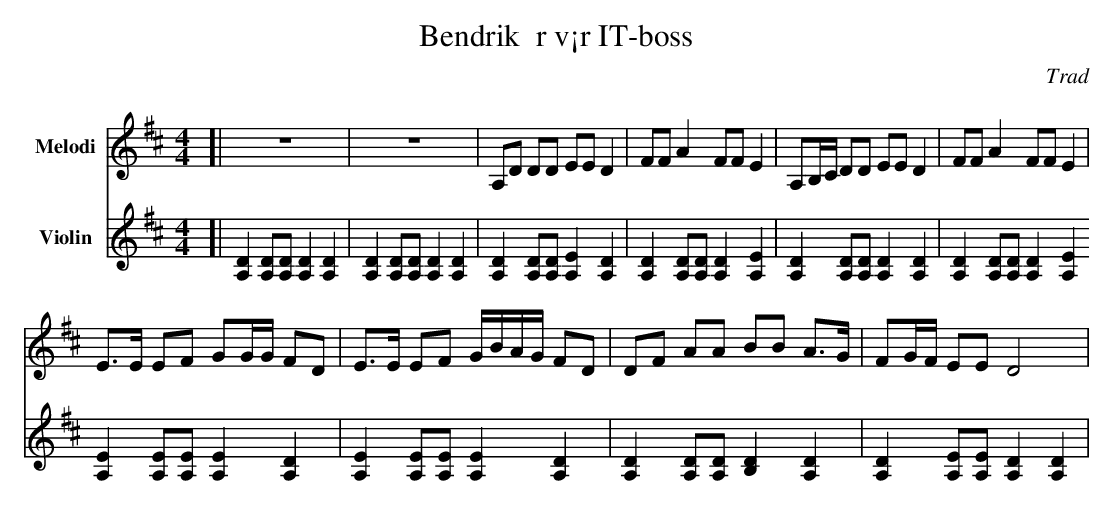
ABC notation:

X:1
T:Bendrik  r v¡r IT-boss
O:Trad
M:4/4
L:1/8
K:D
V:V1 name=Melodi
V:V2 name=Violin
%%score V1 V2
[V:V1][|z8 | z8 | A,D DD EE D2 | FF A2 FF E2 | A,B,/C/ DD EE D2 | FF A2 FF E2 |
[V:V2][|[A,D]2 [A,D][A,D] [A,D]2 [A,D]2 |[A,D]2 [A,D][A,D] [A,D]2 [A,D]2 | [A,D]2 [A,D][A,D] [A,E]2 [A,D]2 | [A,D]2 [A,D][A,D] [A,D]2 [A,E]2 | [A,D]2 [A,D][A,D] [A,D]2 [A,D]2 | [A,D]2 [A,D][A,D] [A,D]2 [A,E]2
[V:V1]E>E EF GG/G/ FD | E>E EF G/B/A/G/ FD  |  DF AA BB A>G | FG/F/ EE D4 |
[V:V2][A,E]2 [A,E][A,E] [A,E]2 [A,D]2 | [A,E]2 [A,E][A,E] [A,E]2 [A,D]2 | [A,D]2 [A,D][A,D] [B,D]2 [A,D]2 | [A,D]2 [A,E][A,E] [A,D]2 [A,D]2 |
